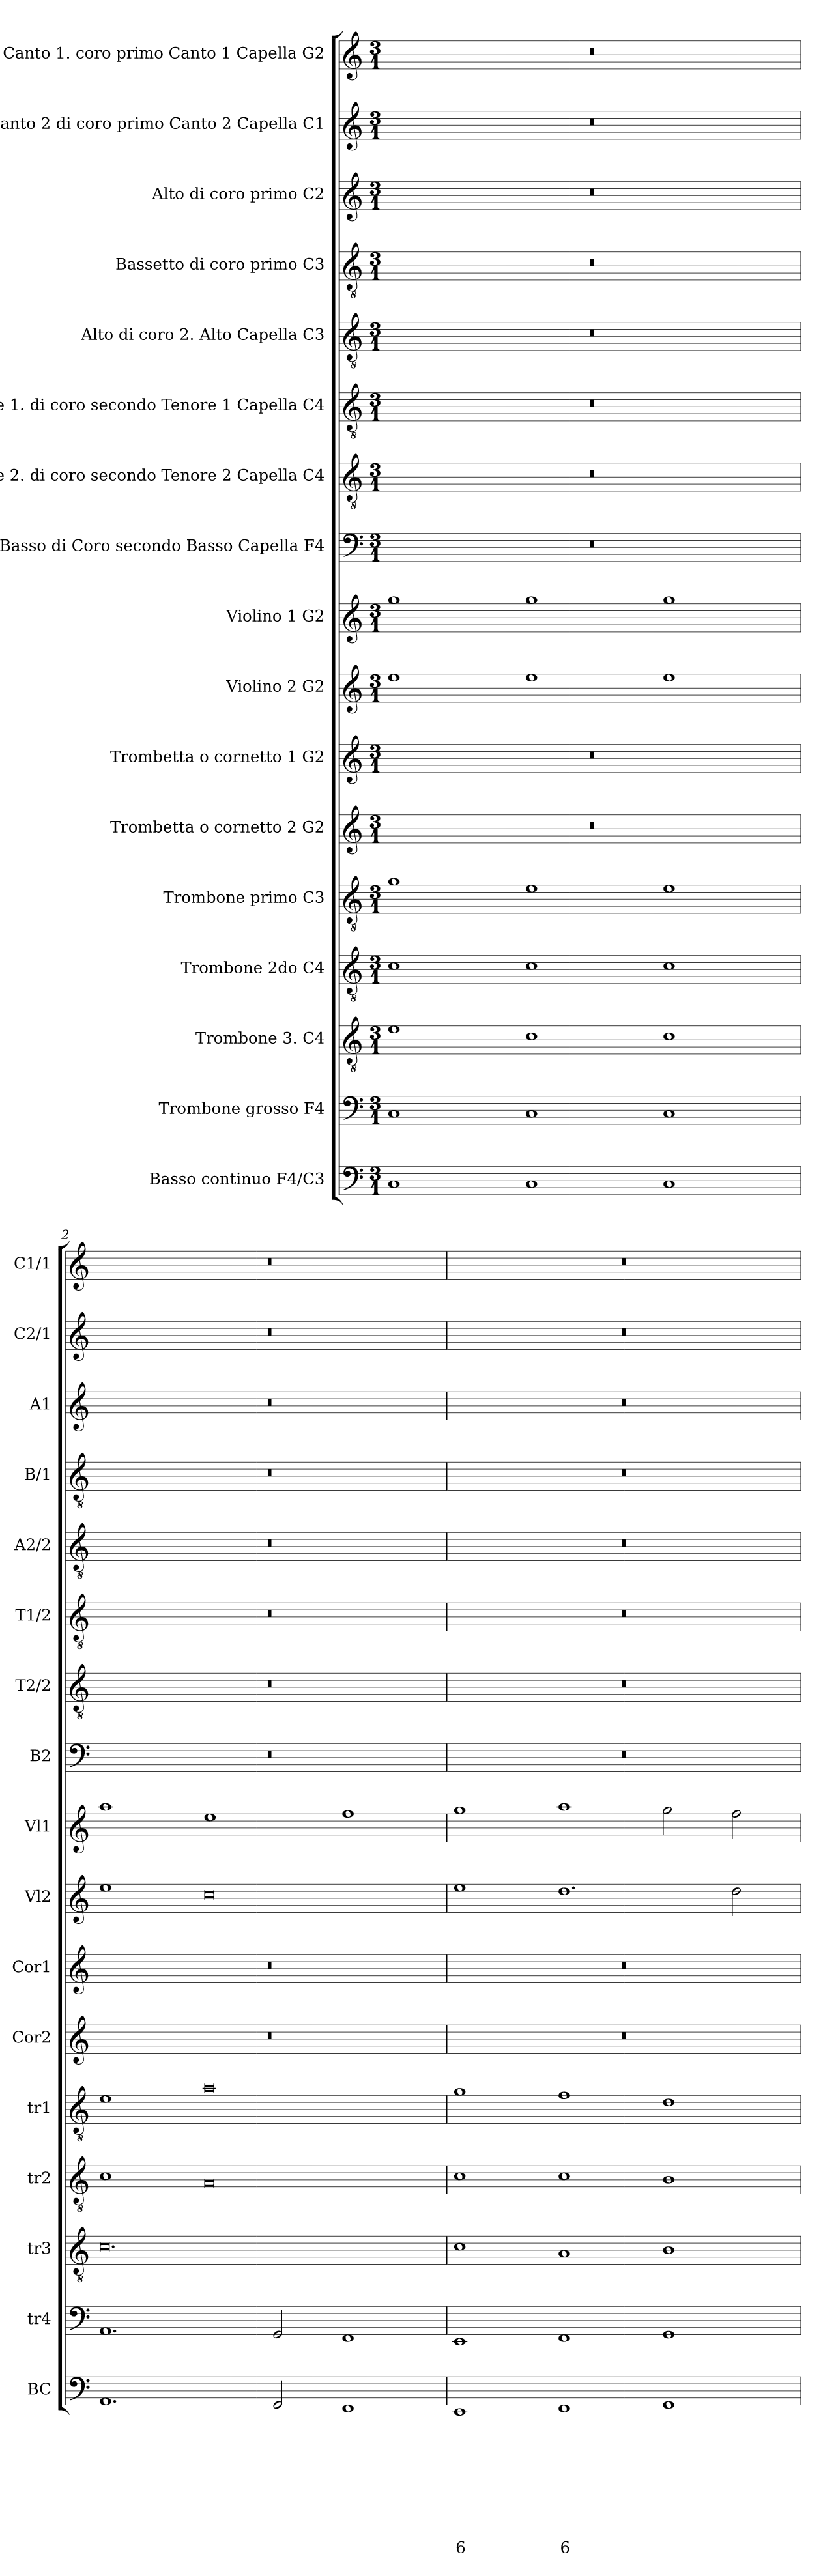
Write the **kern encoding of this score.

**kern	**text	**text	**text	**text	**text	**text	**text	**text	**text	**kern	**kern	**kern	**kern	**kern	**kern	**kern	**kern	**kern	**kern	**kern	**kern	**kern	**kern	**kern	**kern
*part17	*part17	*part17	*part17	*part17	*part17	*part17	*part17	*part17	*part17	*part16	*part15	*part14	*part13	*part12	*part11	*part10	*part9	*part8	*part7	*part6	*part5	*part4	*part3	*part2	*part1
*staff17	*staff17	*staff17	*staff17	*staff17	*staff17	*staff17	*staff17	*staff17	*staff17	*staff16	*staff15	*staff14	*staff13	*staff12	*staff11	*staff10	*staff9	*staff8	*staff7	*staff6	*staff5	*staff4	*staff3	*staff2	*staff1
*I"Basso continuo F4/C3	*	*	*	*	*	*	*	*	*	*I"Trombone grosso F4	*I"Trombone 3. C4	*I"Trombone 2do C4	*I"Trombone primo C3	*I"Trombetta o cornetto 2 G2	*I"Trombetta o cornetto 1 G2	*I"Violino 2 G2	*I"Violino 1 G2	*I"Basso di Coro secondo Basso Capella F4	*I"Tenore 2.  di coro secondo Tenore 2 Capella C4	*I"Tenore 1. di coro secondo Tenore 1 Capella C4	*I"Alto di coro 2. Alto Capella C3	*I"Bassetto di coro primo C3	*I"Alto di coro primo C2	*I"Canto 2 di coro primo Canto 2 Capella C1	*I"Canto 1. coro primo Canto 1 Capella G2
*I'BC	*	*	*	*	*	*	*	*	*	*I'tr4	*I'tr3	*I'tr2	*I'tr1	*I'Cor2	*I'Cor1	*I'Vl2	*I'Vl1	*I'B2	*I'T2/2	*I'T1/2	*I'A2/2	*I'B/1	*I'A1	*I'C2/1	*I'C1/1
*clefF4	*	*	*	*	*	*	*	*	*	*clefF4	*clefGv2	*clefGv2	*clefGv2	*clefG2	*clefG2	*clefG2	*clefG2	*clefF4	*clefGv2	*clefGv2	*clefGv2	*clefGv2	*clefG2	*clefG2	*clefG2
*k[]	*	*	*	*	*	*	*	*	*	*k[]	*k[]	*k[]	*k[]	*k[]	*k[]	*k[]	*k[]	*k[]	*k[]	*k[]	*k[]	*k[]	*k[]	*k[]	*k[]
*C:	*	*	*	*	*	*	*	*	*	*C:	*C:	*C:	*C:	*C:	*C:	*C:	*C:	*C:	*C:	*C:	*C:	*C:	*C:	*C:	*C:
*M3/1	*	*	*	*	*	*	*	*	*	*M3/1	*M3/1	*M3/1	*M3/1	*M3/1	*M3/1	*M3/1	*M3/1	*M3/1	*M3/1	*M3/1	*M3/1	*M3/1	*M3/1	*M3/1	*M3/1
=1	=1	=1	=1	=1	=1	=1	=1	=1	=1	=1	=1	=1	=1	=1	=1	=1	=1	=1	=1	=1	=1	=1	=1	=1	=1
1C	.	.	.	.	.	.	.	.	.	1C	1e	1c	1g	0.r	0.r	1ee	1gg	0.r	0.r	0.r	0.r	0.r	0.r	0.r	0.r
1C	.	.	.	.	.	.	.	.	.	1C	1c	1c	1e	.	.	1ee	1gg	.	.	.	.	.	.	.	.
1C	.	.	.	.	.	.	.	.	.	1C	1c	1c	1e	.	.	1ee	1gg	.	.	.	.	.	.	.	.
=2	=2	=2	=2	=2	=2	=2	=2	=2	=2	=2	=2	=2	=2	=2	=2	=2	=2	=2	=2	=2	=2	=2	=2	=2	=2
1.AA	.	.	.	.	.	.	.	.	.	1.AA	0.c	1c	1e	0.r	0.r	1ee	1aa	0.r	0.r	0.r	0.r	0.r	0.r	0.r	0.r
.	.	.	.	.	.	.	.	.	.	.	.	0A	0a	.	.	0cc	1ee	.	.	.	.	.	.	.	.
2GG/	.	.	.	.	.	.	.	.	.	2GG/	.	.	.	.	.	.	.	.	.	.	.	.	.	.	.
1FF	.	.	.	.	.	.	.	.	.	1FF	.	.	.	.	.	.	1ff	.	.	.	.	.	.	.	.
=3	=3	=3	=3	=3	=3	=3	=3	=3	=3	=3	=3	=3	=3	=3	=3	=3	=3	=3	=3	=3	=3	=3	=3	=3	=3
!	!	!	!	!	!	!	!	!	!LO:LY:b	!	!	!	!	!	!	!	!	!	!	!	!	!	!	!	!
1EE	.	.	.	.	.	.	.	.	6	1EE	1c	1c	1g	0.r	0.r	1ee	1gg	0.r	0.r	0.r	0.r	0.r	0.r	0.r	0.r
!	!	!	!	!	!	!	!	!	!LO:LY:b	!	!	!	!	!	!	!	!	!	!	!	!	!	!	!	!
1FF	.	.	.	.	.	.	.	.	6	1FF	1A	1c	1f	.	.	1.dd	1aa	.	.	.	.	.	.	.	.
1GG	.	.	.	.	.	.	.	.	.	1GG	1B	1B	1d	.	.	.	2gg\	.	.	.	.	.	.	.	.
.	.	.	.	.	.	.	.	.	.	.	.	.	.	.	.	2dd\	2ff\	.	.	.	.	.	.	.	.
=	=	=	=	=	=	=	=	=	=	=	=	=	=	=	=	=	=	=	=	=	=	=	=	=	=
*-	*-	*-	*-	*-	*-	*-	*-	*-	*-	*-	*-	*-	*-	*-	*-	*-	*-	*-	*-	*-	*-	*-	*-	*-	*-
